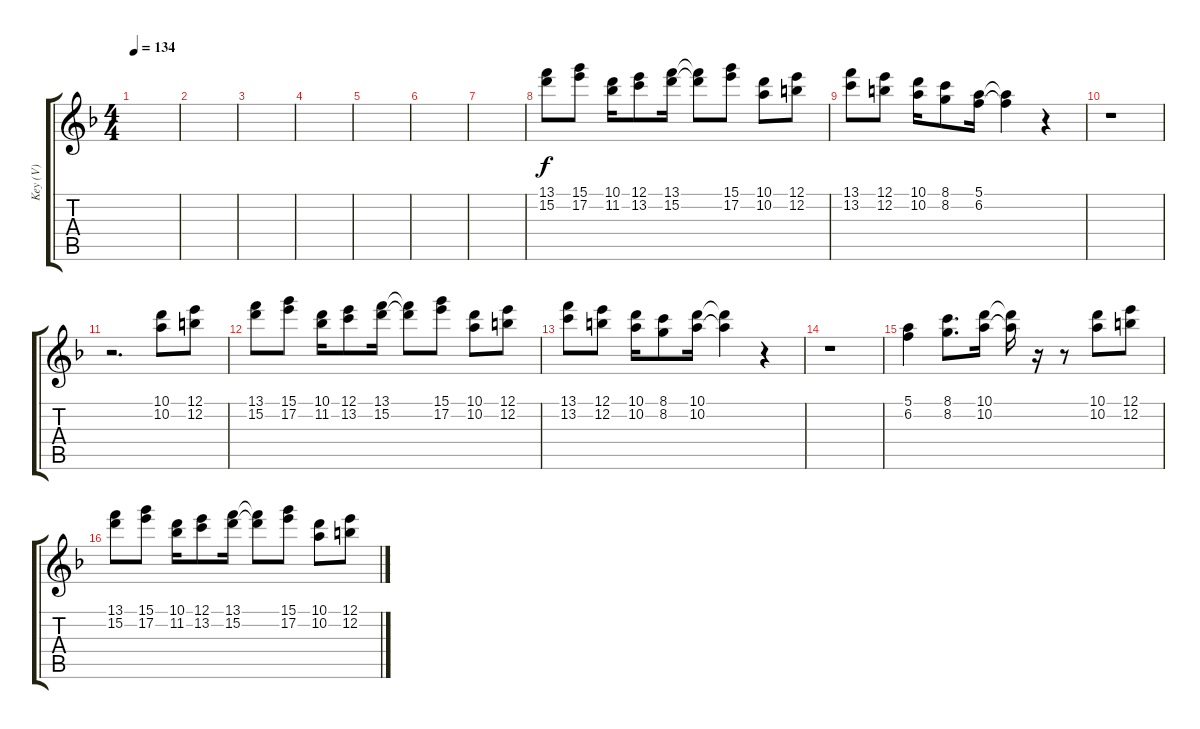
\track ("Key (V)" "Key (V)") {instrument stringensemble1}
\staff {score tabs}
\tuning (E5 B4 G4 D4 A3 E3) {hide}
\ts (4 4)
\tempo 134
\clef g2
\ks f
|
|
|
|
|
|
|
(13.1 15.2).8 (15.1 17.2).8 (10.1 11.2).16 (12.1 13.2).8 (13.1 15.2).16 (13.1{t} 15.2{t}).8 (15.1 17.2).8 (10.1 10.2).8 (12.1 12.2).8 |
(13.1 13.2).8 (12.1 12.2).8 (10.1 10.2).16 (8.1 8.2).8 (5.1 6.2).16 (5.1{t} 6.2{t}).4 r.4 |
r.1 |
r.2{d} (10.1 10.2).8 (12.1 12.2).8 |
(13.1 15.2).8 (15.1 17.2).8 (10.1 11.2).16 (12.1 13.2).8 (13.1 15.2).16 (13.1{t} 15.2{t}).8 (15.1 17.2).8 (10.1 10.2).8 (12.1 12.2).8 |
(13.1 13.2).8 (12.1 12.2).8 (10.1 10.2).16 (8.1 8.2).8 (10.1 10.2).16 (10.1{t} 10.2{t}).4 r.4 |
r.1 |
(5.1 6.2).4 (8.1 8.2).8{d} (10.1 10.2).16 (10.1{t} 10.2{t}).16 r.16 r.8 (10.1 10.2).8 (12.1 12.2).8 |
(13.1 15.2).8 (15.1 17.2).8 (10.1 11.2).16 (12.1 13.2).8 (13.1 15.2).16 (13.1{t} 15.2{t}).8 (15.1 17.2).8 (10.1 10.2).8 (12.1 12.2).8
